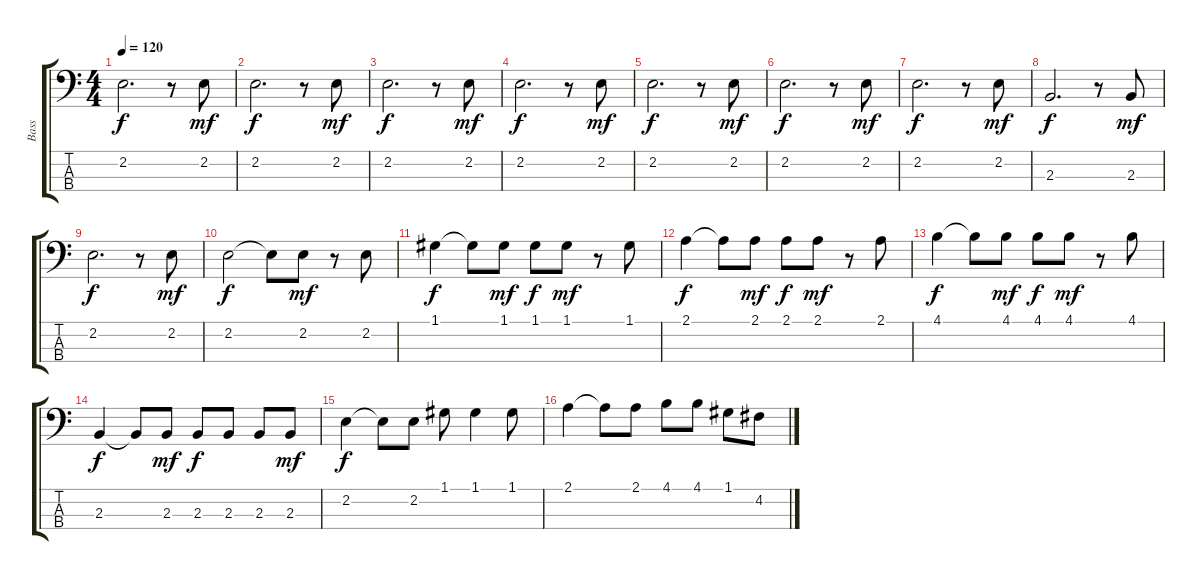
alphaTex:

\track ("Bass" "Bass") {instrument fretlessbass}
\staff {score tabs}
\tuning (G2 D2 A1 E1) {hide}
\ts (4 4)
\tempo 120
\clef f4
\ks c
2.2.2{d dy f instrument fretlessbass} r.8 2.2.8{dy mf} |
2.2.2{d dy f} r.8 2.2.8{dy mf} |
2.2.2{d dy f} r.8 2.2.8{dy mf} |
2.2.2{d dy f} r.8 2.2.8{dy mf} |
2.2.2{d dy f} r.8 2.2.8{dy mf} |
2.2.2{d dy f} r.8 2.2.8{dy mf} |
2.2.2{d dy f} r.8 2.2.8{dy mf} |
2.3.2{d dy f} r.8 2.3.8{dy mf} |
2.2.2{d dy f} r.8 2.2.8{dy mf} |
2.2.2{dy f} 2.2{t}.8 2.2.8{dy mf} r.8 2.2.8 |
1.1.4{dy f} 1.1{t}.8 1.1.8{dy mf} 1.1.8{dy f} 1.1.8{dy mf} r.8 1.1.8 |
2.1.4{dy f} 2.1{t}.8 2.1.8{dy mf} 2.1.8{dy f} 2.1.8{dy mf} r.8 2.1.8 |
4.1.4{dy f} 4.1{t}.8 4.1.8{dy mf} 4.1.8{dy f} 4.1.8{dy mf} r.8 4.1.8 |
2.3.4{dy f} 2.3{t}.8 2.3.8{dy mf} 2.3.8{dy f} 2.3.8 2.3.8 2.3.8{dy mf} |
2.2.4{dy f} 2.2{t}.8 2.2.8 1.1.8 1.1.4 1.1.8 |
2.1.4 2.1{t}.8 2.1.8 4.1.8 4.1.8 1.1.8 4.2.8
